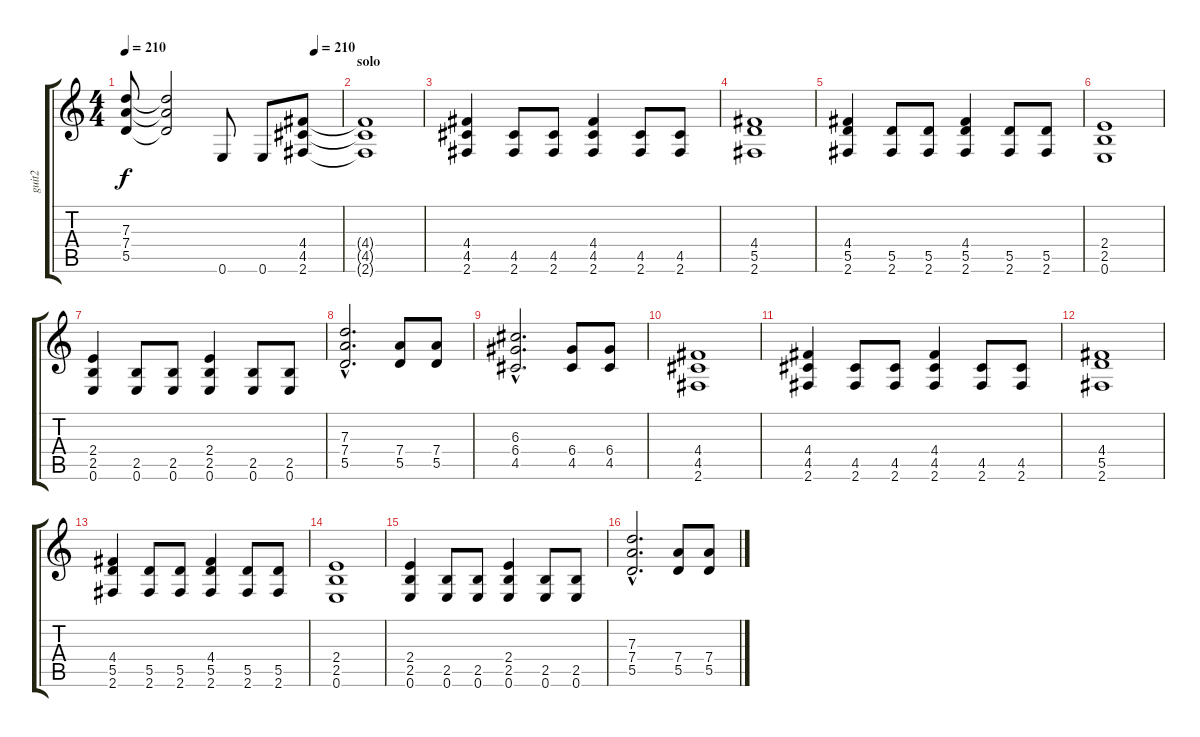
\track ("guit2" "guit2") {instrument distortionguitar}
\staff {score tabs}
\tuning (E4 B3 G3 D3 A2 E2) {hide}
\ts (4 4)
\tempo 210
\tempo (210 0.875)
\clef g2
\ks c
(7.3{t} 7.4{t} 5.5{t}).8{dy f} (7.3{t} 7.4{t} 5.5{t}).2 0.6.8 0.6.8 (4.4 4.5 2.6).8 |
\section ("" "solo")
(4.4{t} 4.5{t} 2.6{t}).1 |
(4.4 4.5 2.6).4 (4.5 2.6).8 (4.5 2.6).8 (4.4 4.5 2.6).4 (4.5 2.6).8 (4.5 2.6).8 |
(4.4 5.5 2.6).1 |
(4.4 5.5 2.6).4 (5.5 2.6).8 (5.5 2.6).8 (4.4 5.5 2.6).4 (5.5 2.6).8 (5.5 2.6).8 |
(2.4 2.5 0.6).1 |
(2.4 2.5 0.6).4 (2.5 0.6).8 (2.5 0.6).8 (2.4 2.5 0.6).4 (2.5 0.6).8 (2.5 0.6).8 |
(7.3{hac} 7.4{hac} 5.5{hac}).2{d} (7.4 5.5).8 (7.4 5.5).8 |
(6.3{hac} 6.4{hac} 4.5{hac}).2{d} (6.4 4.5).8 (6.4 4.5).8 |
(4.4 4.5 2.6).1 |
(4.4 4.5 2.6).4 (4.5 2.6).8 (4.5 2.6).8 (4.4 4.5 2.6).4 (4.5 2.6).8 (4.5 2.6).8 |
(4.4 5.5 2.6).1 |
(4.4 5.5 2.6).4 (5.5 2.6).8 (5.5 2.6).8 (4.4 5.5 2.6).4 (5.5 2.6).8 (5.5 2.6).8 |
(2.4 2.5 0.6).1 |
(2.4 2.5 0.6).4 (2.5 0.6).8 (2.5 0.6).8 (2.4 2.5 0.6).4 (2.5 0.6).8 (2.5 0.6).8 |
(7.3{hac} 7.4{hac} 5.5{hac}).2{d} (7.4 5.5).8 (7.4 5.5).8
